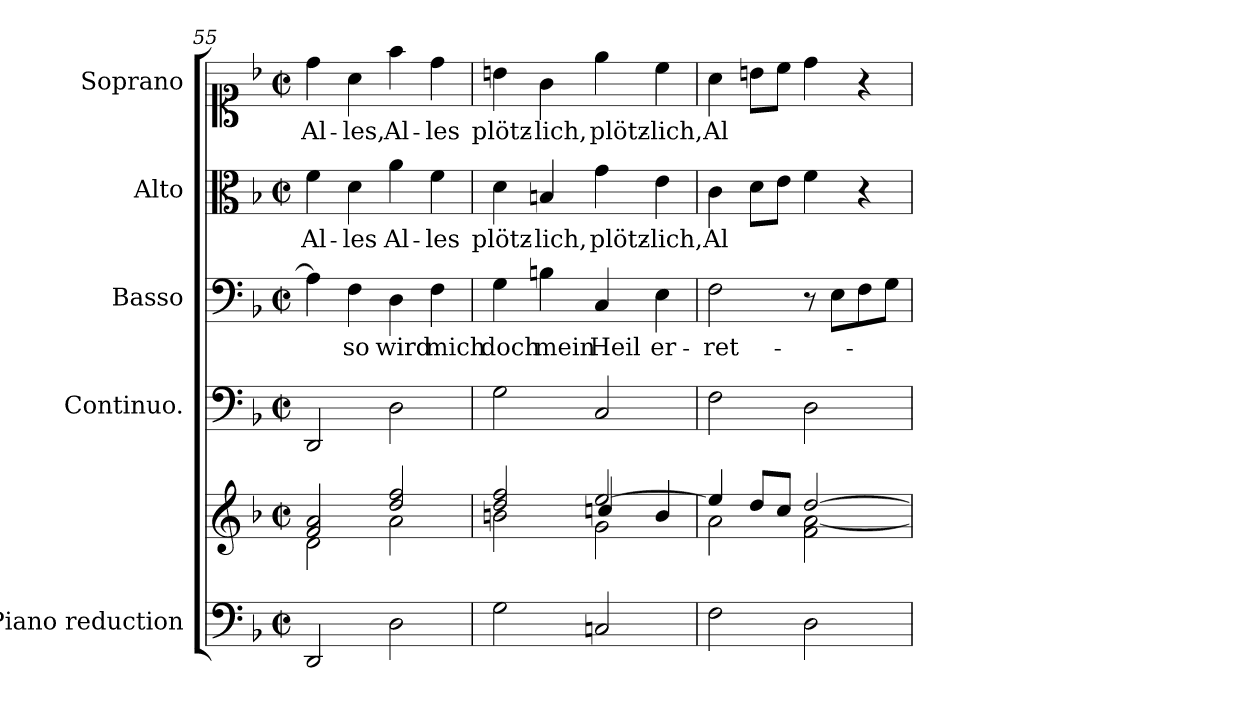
**kern	**kern	**kern	**kern	**text	**kern	**text	**kern	**text
*part5	*part5	*part4	*part3	*part3	*part2	*part2	*part1	*part1
*staff6	*staff5	*staff4	*staff3	*staff3	*staff2	*staff2	*staff1	*staff1
*I"Piano reduction	*	*I"Continuo.	*I"Basso	*	*I"Alto	*	*I"Soprano	*
*I'Pno	*	*	*	*	*	*	*	*
*clefF4	*clefG2	*clefF4	*clefF4	*	*clefC3	*	*clefC1	*
*k[b-]	*k[b-]	*k[b-]	*k[b-]	*	*k[b-]	*	*k[b-]	*
*F:	*F:	*F:	*F:	*	*F:	*	*F:	*
*M2/2	*M2/2	*M2/2	*M2/2	*	*M2/2	*	*M2/2	*
*met(c|)	*met(c|)	*met(c|)	*met(c|)	*	*met(c|)	*	*met(c|)	*
=55	=55	=55	=55	=55	=55	=55	=55	=55
*	*^	*	*	*	*	*	*	*
!	!	!	!	!	!	!	!LO:LY:b	!	!LO:LY:b
2DD/	2f/ 2a/	2d\	2DD/	4A\]	.	4f\	Al-	4dd\	Al-
!	!	!	!	!	!LO:LY:b	!	!LO:LY:b	!	!LO:LY:b
.	.	.	.	4F\	so	4d\	-les	4a\	-les,
!	!	!	!	!	!LO:LY:b	!	!LO:LY:b	!	!LO:LY:b
2D\	2dd/ 2ff/	2a\	2D\	4D\	wird	4a\	Al-	4ff\	Al-
!	!	!	!	!	!LO:LY:b	!	!LO:LY:b	!	!LO:LY:b
.	.	.	.	4F\	mich	4f\	-les	4dd\	-les
=56	=56	=56	=56	=56	=56	=56	=56	=56	=56
*	*	*^	*	*	*	*	*	*	*
!	!	!	!	!	!	!LO:LY:b	!	!LO:LY:b	!	!LO:LY:b
2G\	2dd/ 2ff/	2bn\	2ryy	2G\	4G\	doch	4d\	plötz-	4bn\	plötz-
!	!	!	!	!	!	!LO:LY:b	!	!LO:LY:b	!	!LO:LY:b
.	.	.	.	.	4Bn\	mein	4Bn/	-lich,	4g\	-lich,
!	!	!	!	!	!	!LO:LY:b	!	!LO:LY:b	!	!LO:LY:b
2Cn/	[2ee/	2g\	4ccn/	2C/	4C/	Heil	4g\	plötz-	4ee\	plötz-
!	!	!	!	!	!	!LO:LY:b	!	!LO:LY:b	!	!LO:LY:b
.	.	.	4b/	.	4E\	er-	4e\	-lich,	4cc\	-lich,
=57	=57	=57	=57	=57	=57	=57	=57	=57	=57	=57
!	!	!	!	!	!	!LO:LY:b	!	!LO:LY:b	!	!LO:LY:b
*	*	*v	*v	*	*	*	*	*	*	*
2F\	4ee/]	2a\	2F\	2F\	-ret-	4c\	Al	4a\	Al
.	8dd/L	.	.	.	.	8d\L	.	8bn\L	.
.	8cc/J	.	.	.	.	8e\J	.	8cc\J	.
!	!	!	!	!	!	!	!LO:LY:b	!	!LO:LY:b
2D\	[2dd/	2f\ [2a\	2D\	8r	.	4f\	--	4dd\	--
.	.	.	.	8E\L	.	.	.	.	.
.	.	.	.	8F\	.	4r	.	4r	.
.	.	.	.	8G\J	.	.	.	.	.
*	*v	*v	*	*	*	*	*	*	*
=	=	=	=	=	=	=	=	=
*-	*-	*-	*-	*-	*-	*-	*-	*-
